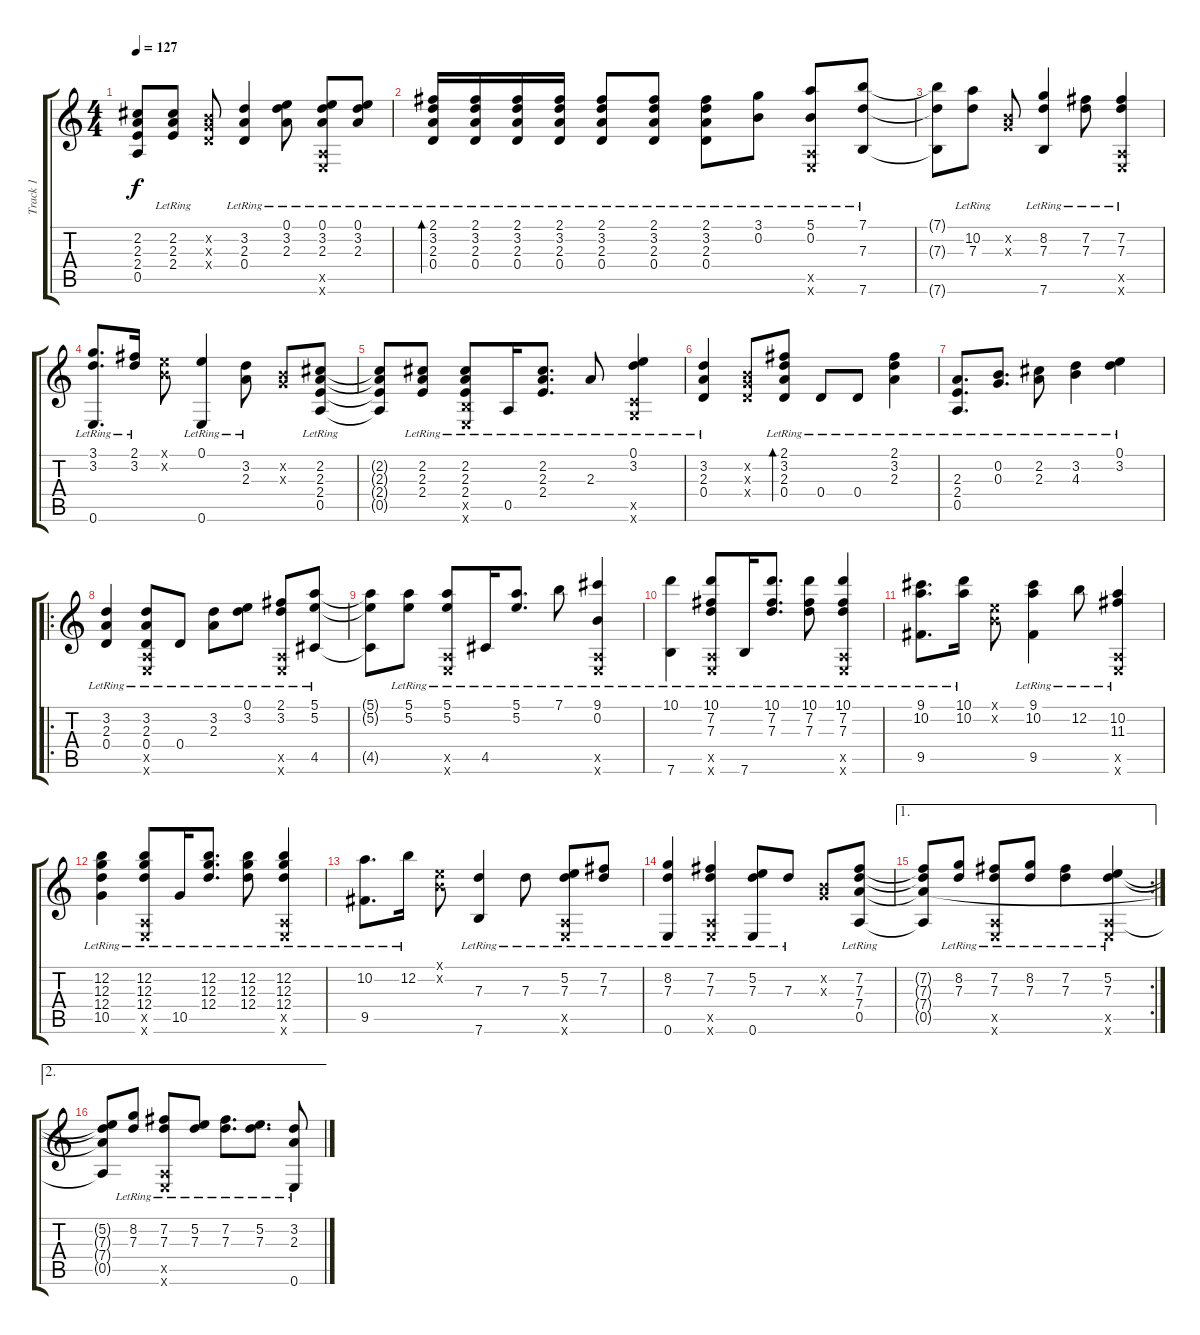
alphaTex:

\track ("Track 1" "Track 1") {instrument acousticguitarsteel}
\staff {score tabs}
\tuning (E4 B3 G3 D3 A2 E2) {hide}
\ts (4 4)
\tempo 127
\clef g2
\ks c
(2.2{t} 2.3{t} 2.4{t} 0.5{t}).8{dy f} (2.2{lr} 2.3{lr} 2.4{lr}).8 (0.2{x} 0.3{x} 0.4{x}).8 (3.2{lr} 2.3{lr} 0.4{lr}).4 (0.1{lr} 3.2{lr} 2.3{lr}).8 (0.1{lr} 3.2{lr} 2.3{lr} 0.5{x} 0.6{x}).8 (0.1{lr} 3.2{lr} 2.3{lr}).8 |
(2.1{lr} 3.2{lr} 2.3{lr} 0.4{lr}).16{bd 60} (2.1{lr} 3.2{lr} 2.3{lr} 0.4{lr}).16 (2.1{lr} 3.2{lr} 2.3{lr} 0.4{lr}).16 (2.1{lr} 3.2{lr} 2.3{lr} 0.4{lr}).16 (2.1{lr} 3.2{lr} 2.3{lr} 0.4{lr}).8 (2.1{lr} 3.2{lr} 2.3{lr} 0.4{lr}).8 (2.1{lr} 3.2{lr} 2.3{lr} 0.4{lr}).8 (3.1{lr} 0.2{lr}).8 (5.1{lr} 0.2{lr} 0.5{x} 0.6{x}).8 (7.1{lr} 7.3{lr} 7.6{lr}).8 |
(7.1{t} 7.3{t} 7.6{t}).8 (10.2{lr} 7.3{lr}).8 (0.2{x} 0.3{x}).8 (8.2{lr} 7.3{lr} 7.6{lr}).4 (7.2{lr} 7.3{lr}).8 (7.2{lr} 7.3{lr} 0.5{x} 0.6{x}).4 |
(3.1{lr} 3.2{lr} 0.6{lr}).8{d} (2.1{lr} 3.2{lr}).16 (0.1{x} 0.2{x}).8 (0.1{lr} 0.6{lr}).4 (3.2{lr} 2.3{lr}).8 (0.2{x} 0.3{x}).8 (2.2{lr} 2.3{lr} 2.4{lr} 0.5{lr}).8 |
(2.2{t} 2.3{t} 2.4{t} 0.5{t}).8 (2.2{lr} 2.3{lr} 2.4{lr}).8 (2.2{lr} 2.3{lr} 2.4{lr} 2.5{x} 0.6{x}).8 0.5{lr}.16 (2.2{lr} 2.3{lr} 2.4{lr}).8{d} 2.3{lr}.8 (0.1{lr} 3.2{lr} 3.5{x} 3.6{x}).4 |
(3.2{lr} 2.3{lr} 0.4{lr}).4 (0.2{x} 0.3{x} 0.4{x}).8 (2.1{lr} 3.2{lr} 2.3{lr} 0.4{lr}).8{bd 60} 0.4{lr}.8 0.4{lr}.8 (2.1{lr} 3.2{lr} 2.3{lr}).4 |
(2.3{lr} 2.4{lr} 0.5{lr}).8{d} (0.2{lr} 0.3{lr}).8{d} (2.2{lr} 2.3{lr}).8 (3.2{lr} 4.3{lr}).4 (0.1{lr} 3.2{lr}).4 |
\ro
(3.2{lr} 2.3{lr} 0.4{lr}).4 (3.2{lr} 2.3{lr} 0.4{lr} 0.5{x} 0.6{x}).8 0.4{lr}.8 (3.2{lr} 2.3{lr}).8 (0.1{lr} 3.2{lr}).8 (2.1{lr} 3.2{lr} 0.5{x} 0.6{x}).8 (5.1{lr} 5.2{lr} 4.5{lr}).8 |
(5.1{t} 5.2{t} 4.5{t}).8 (5.1{lr} 5.2{lr}).8 (5.1{lr} 5.2{lr} 0.5{x} 0.6{x}).8 4.5{lr}.16 (5.1{lr} 5.2{lr}).8{d} 7.1{lr}.8 (9.1{lr} 0.2{lr} 0.5{x} 0.6{x}).4 |
(10.1{lr} 7.6{lr}).4 (10.1{lr} 7.2{lr} 7.3{lr} 0.5{x} 0.6{x}).8 7.6{lr}.16 (10.1{lr} 7.2{lr} 7.3{lr}).8{d} (10.1{lr} 7.2{lr} 7.3{lr}).8 (10.1{lr} 7.2{lr} 7.3{lr} 0.5{x} 0.6{x}).4 |
(9.1{lr} 10.2{lr} 9.5{lr}).8{d} (10.1{lr} 10.2{lr}).16 (0.1{x} 0.2{x}).8 (9.1{lr} 10.2{lr} 9.5{lr}).4 12.2{lr}.8 (10.2{lr} 11.3{lr} 0.5{x} 0.6{x}).4 |
(12.2{lr} 12.3{lr} 12.4{lr} 10.5{lr}).4 (12.2{lr} 12.3{lr} 12.4{lr} 0.5{x} 0.6{x}).8 10.5{lr}.16 (12.2{lr} 12.3{lr} 12.4{lr}).8{d} (12.2{lr} 12.3{lr} 12.4{lr}).8 (12.2{lr} 12.3{lr} 12.4{lr} 0.5{x} 0.6{x}).4 |
(10.2{lr} 9.5{lr}).8{d} 12.2{lr}.16 (0.1{x} 0.2{x}).8 (7.3{lr} 7.6{lr}).4 7.3{lr}.8 (5.2{lr} 7.3{lr} 0.5{x} 0.6{x}).8 (7.2{lr} 7.3{lr}).8 |
(8.2{lr} 7.3{lr} 0.6{lr}).4 (7.2{lr} 7.3{lr} 0.5{x} 0.6{x}).4 (5.2{lr} 7.3{lr} 0.6{lr}).8 7.3{lr}.8 (0.2{x} 0.3{x}).8 (7.2{lr} 7.3{lr} 7.4{lr} 0.5{lr}).8 |
\ae 1
\rc 2
(7.2{t} 7.3{t} 7.4{t} 0.5{t}).8 (8.2{lr} 7.3{lr}).8 (7.2{lr} 7.3{lr} 0.5{x} 0.6{x}).8 (8.2{lr} 7.3{lr}).8 (7.2{lr} 7.3{lr}).4 (5.2{lr} 7.3{lr} 0.5{x} 0.6{x}).4 |
\ae 2
(5.2{t} 7.3{t} 7.4{t} 0.5{t}).8 (8.2{lr} 7.3{lr}).8 (7.2{lr} 7.3{lr} 0.5{x} 0.6{x}).8 (5.2{lr} 7.3{lr}).8 (7.2{lr} 7.3{lr}).8{d} (5.2{lr} 7.3{lr}).8{d} (3.2{lr} 2.3{lr} 0.6{lr}).8
